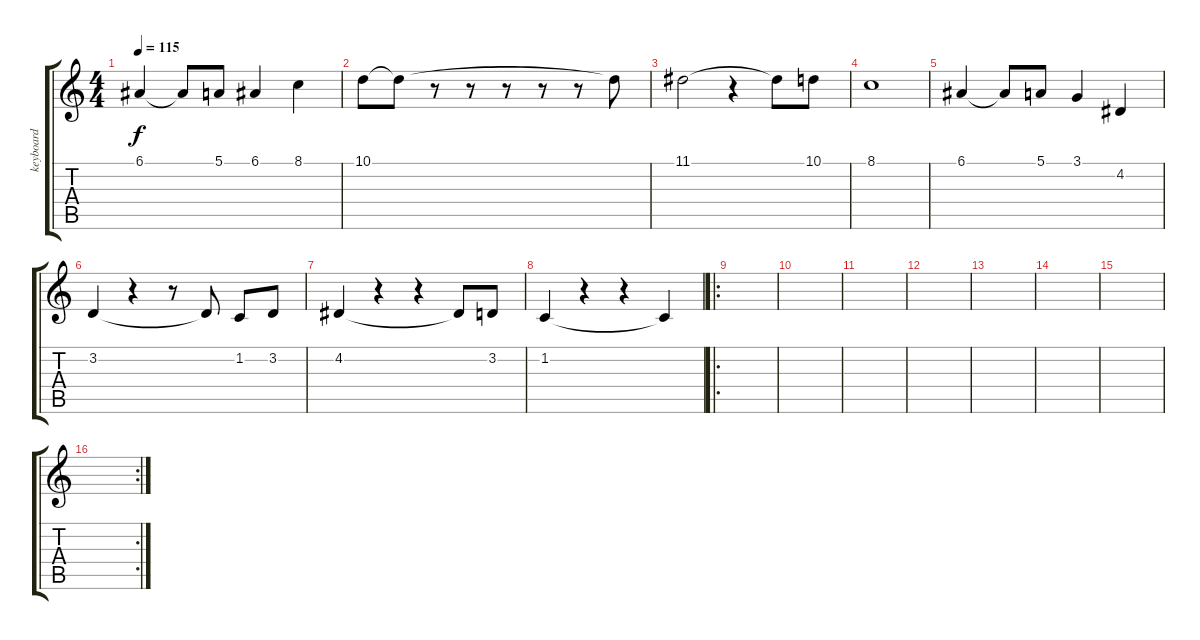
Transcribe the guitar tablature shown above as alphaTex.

\track ("keyboard" "keyboard") {instrument stringensemble1}
\staff {score tabs}
\tuning (E4 B3 G3 D3 A2 E2) {hide}
\ts (4 4)
\tempo 115
\clef g2
\ks c
6.1.4{dy f} 6.1{t}.8 5.1.8 6.1.4 8.1.4 |
10.1.8 10.1{t}.8 r.8 r.8 r.8 r.8 r.8 10.1{t}.8 |
11.1.2 r.4 11.1{t}.8 10.1.8 |
8.1.1 |
6.1.4 6.1{t}.8 5.1.8 3.1.4 4.2.4 |
3.2.4 r.4 r.8 3.2{t}.8 1.2.8 3.2.8 |
4.2.4 r.4 r.4 4.2{t}.8 3.2.8 |
1.2.4 r.4 r.4 1.2{t}.4 |
\ro
|
|
|
|
|
|
|
\rc 2
